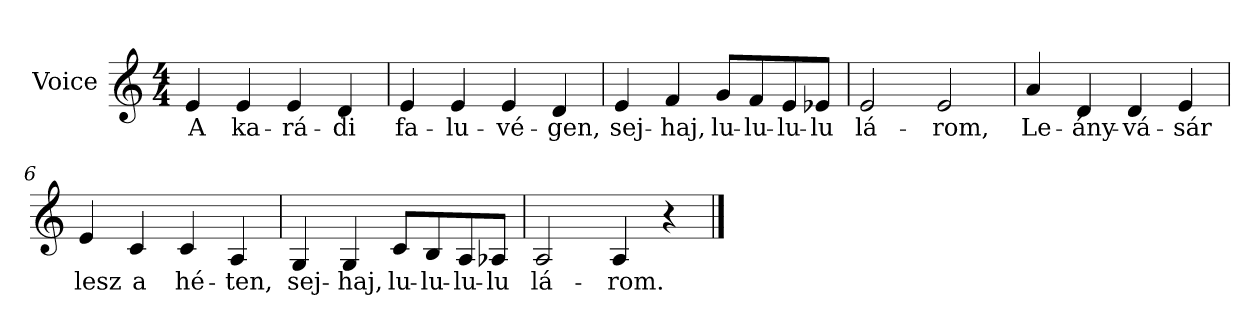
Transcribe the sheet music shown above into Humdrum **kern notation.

**kern	**text
*part1	*part1
*staff1	*staff1
*I"Voice	*
*clefG2	*
*k[]	*
*C:	*
*M4/4	*
=1	=1
4e/	A
4e/	ka-
4e/	rá-
4d/	-di
=2	=2
4e/	fa-
4e/	-lu-
4e/	-vé-
4d/	-gen,
=3	=3
4e/	sej-
4f/	-haj,
8g/L	lu-
8f/	-lu-
8e/	-lu-
8e-X/J	-lu
=4	=4
2e/	lá-
2e/	-rom,
=5	=5
4a/	Le-
4d/	ány-
4d/	-vá-
4e/	-sár
!!LO:LB:g=z
=6	=6
4e/	lesz
4c/	a
4c/	hé-
4A/	-ten,
=7	=7
4G/	sej-
4G/	haj,
8c/L	lu-
8B/	-lu-
8A/	-lu-
8A-X/J	-lu
=8	=8
2A/	lá-
4A/	-rom.-
4r	.
==	==
*-	*-
